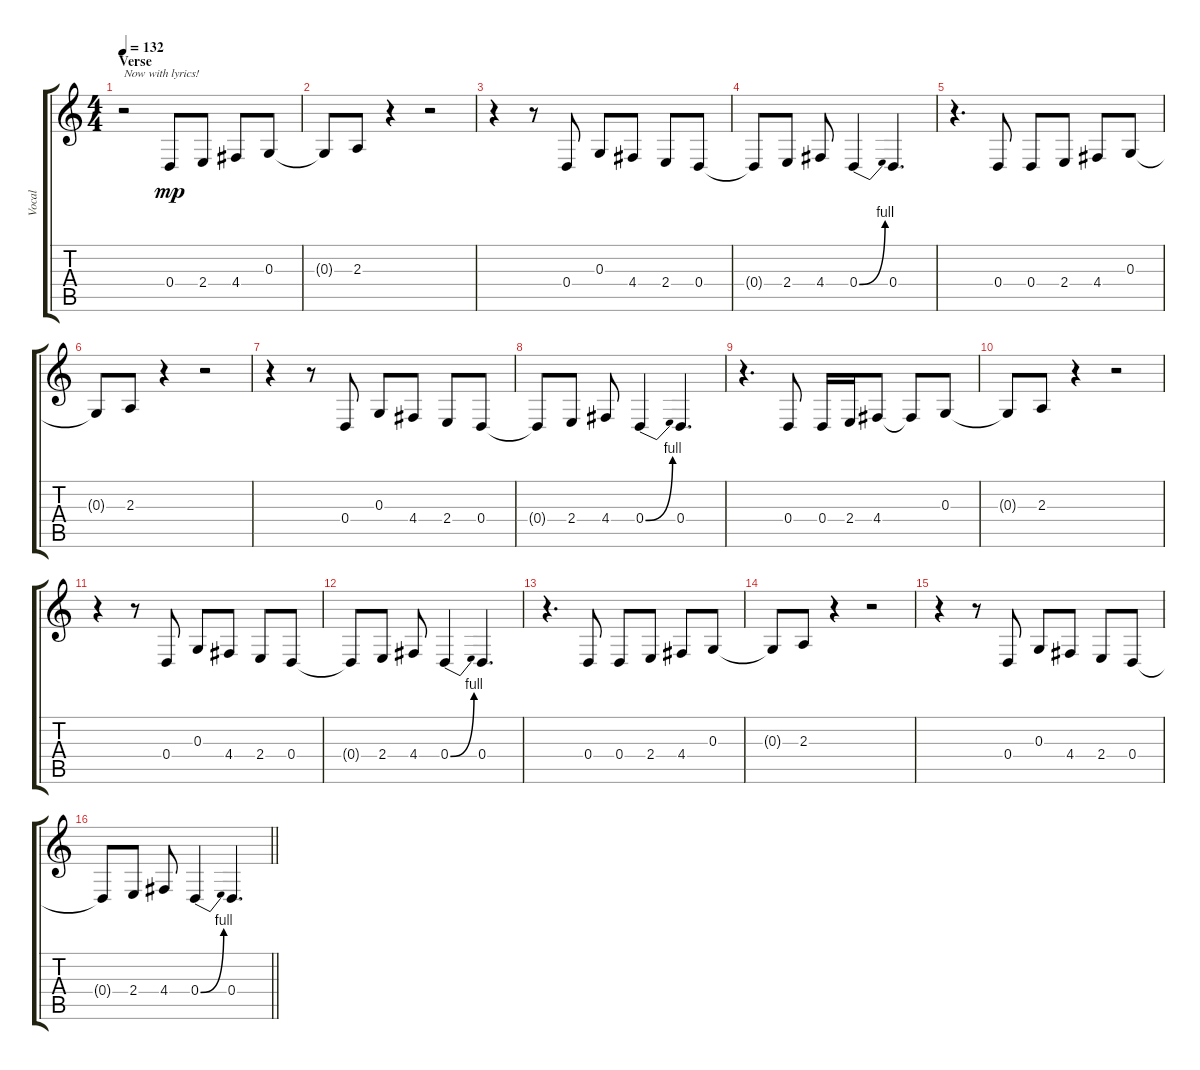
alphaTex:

\track ("Vocal" "Vocal") {instrument oboe}
\staff {score tabs}
\tuning (E4 B3 G3 D3 A2 E2) {hide}
\ts (4 4)
\section ("" "Verse")
\tempo 132
\clef g2
\ks c
r.2{txt "Now with lyrics!" dy mp instrument oboe} 0.4.8 2.4.8 4.4.8 0.3.8 |
0.3{t}.8 2.3.8 r.4 r.2 |
r.4 r.8 0.4.8 0.3.8 4.4.8 2.4.8 0.4.8 |
0.4{t}.8 2.4.8 4.4.8 0.4{be (bend 0 0 60 4)}.4 0.4.4{d} |
r.4{d} 0.4.8 0.4.8 2.4.8 4.4.8 0.3.8 |
0.3{t}.8 2.3.8 r.4 r.2 |
r.4 r.8 0.4.8 0.3.8 4.4.8 2.4.8 0.4.8 |
0.4{t}.8 2.4.8 4.4.8 0.4{be (bend 0 0 60 4)}.4 0.4.4{d} |
r.4{d} 0.4.8 0.4.16 2.4.16 4.4.8 4.4{t}.8 0.3.8 |
0.3{t}.8 2.3.8 r.4 r.2 |
r.4 r.8 0.4.8 0.3.8 4.4.8 2.4.8 0.4.8 |
0.4{t}.8 2.4.8 4.4.8 0.4{be (bend 0 0 60 4)}.4 0.4.4{d} |
r.4{d} 0.4.8 0.4.8 2.4.8 4.4.8 0.3.8 |
0.3{t}.8 2.3.8 r.4 r.2 |
r.4 r.8 0.4.8 0.3.8 4.4.8 2.4.8 0.4.8 |
\barLineRight lightlight
0.4{t}.8 2.4.8 4.4.8 0.4{be (bend 0 0 60 4)}.4 0.4.4{d}
